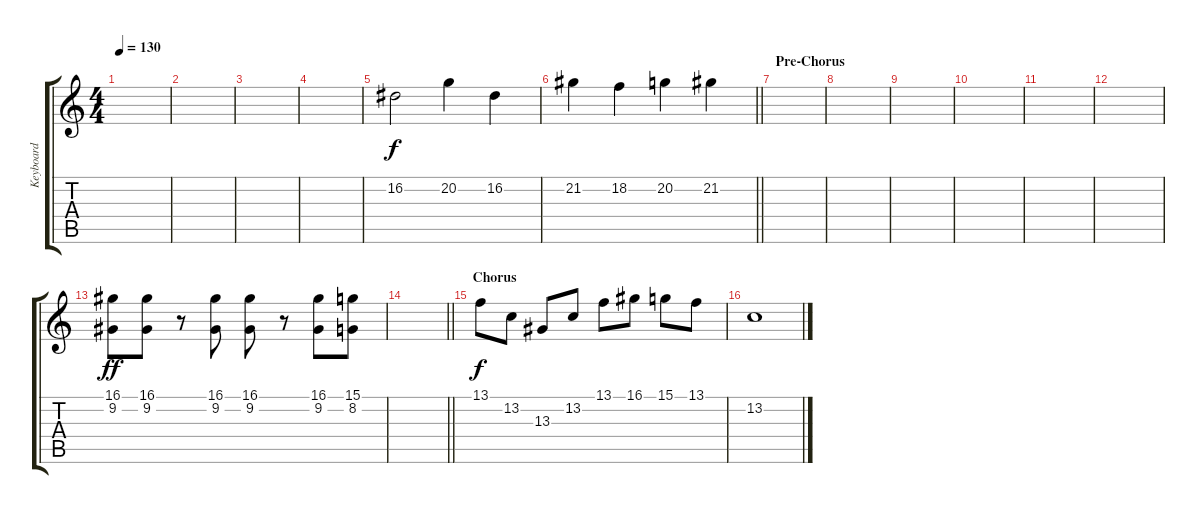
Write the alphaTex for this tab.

\track ("Keyboard" "Keyboard") {instrument stringensemble1}
\staff {score tabs}
\tuning (E4 B3 G3 D3 A2 E2) {hide}
\ts (4 4)
\tempo 130
\clef g2
\ks c
|
|
|
|
16.2.2{dy f volume 14} 20.2.4 16.2.4 |
\barLineRight lightlight
21.2.4 18.2.4 20.2.4 21.2.4 |
\section ("" "Pre-Chorus")
|
|
|
|
|
|
(16.1 9.2).8{dy ff volume 16} (16.1 9.2).8 r.8 (16.1 9.2).8 (16.1 9.2).8 r.8 (16.1 9.2).8 (15.1 8.2).8 |
\barLineRight lightlight
|
\section ("" "Chorus")
13.1.8{dy f} 13.2.8 13.3.8 13.2.8 13.1.8 16.1.8 15.1.8 13.1.8 |
13.2.1
